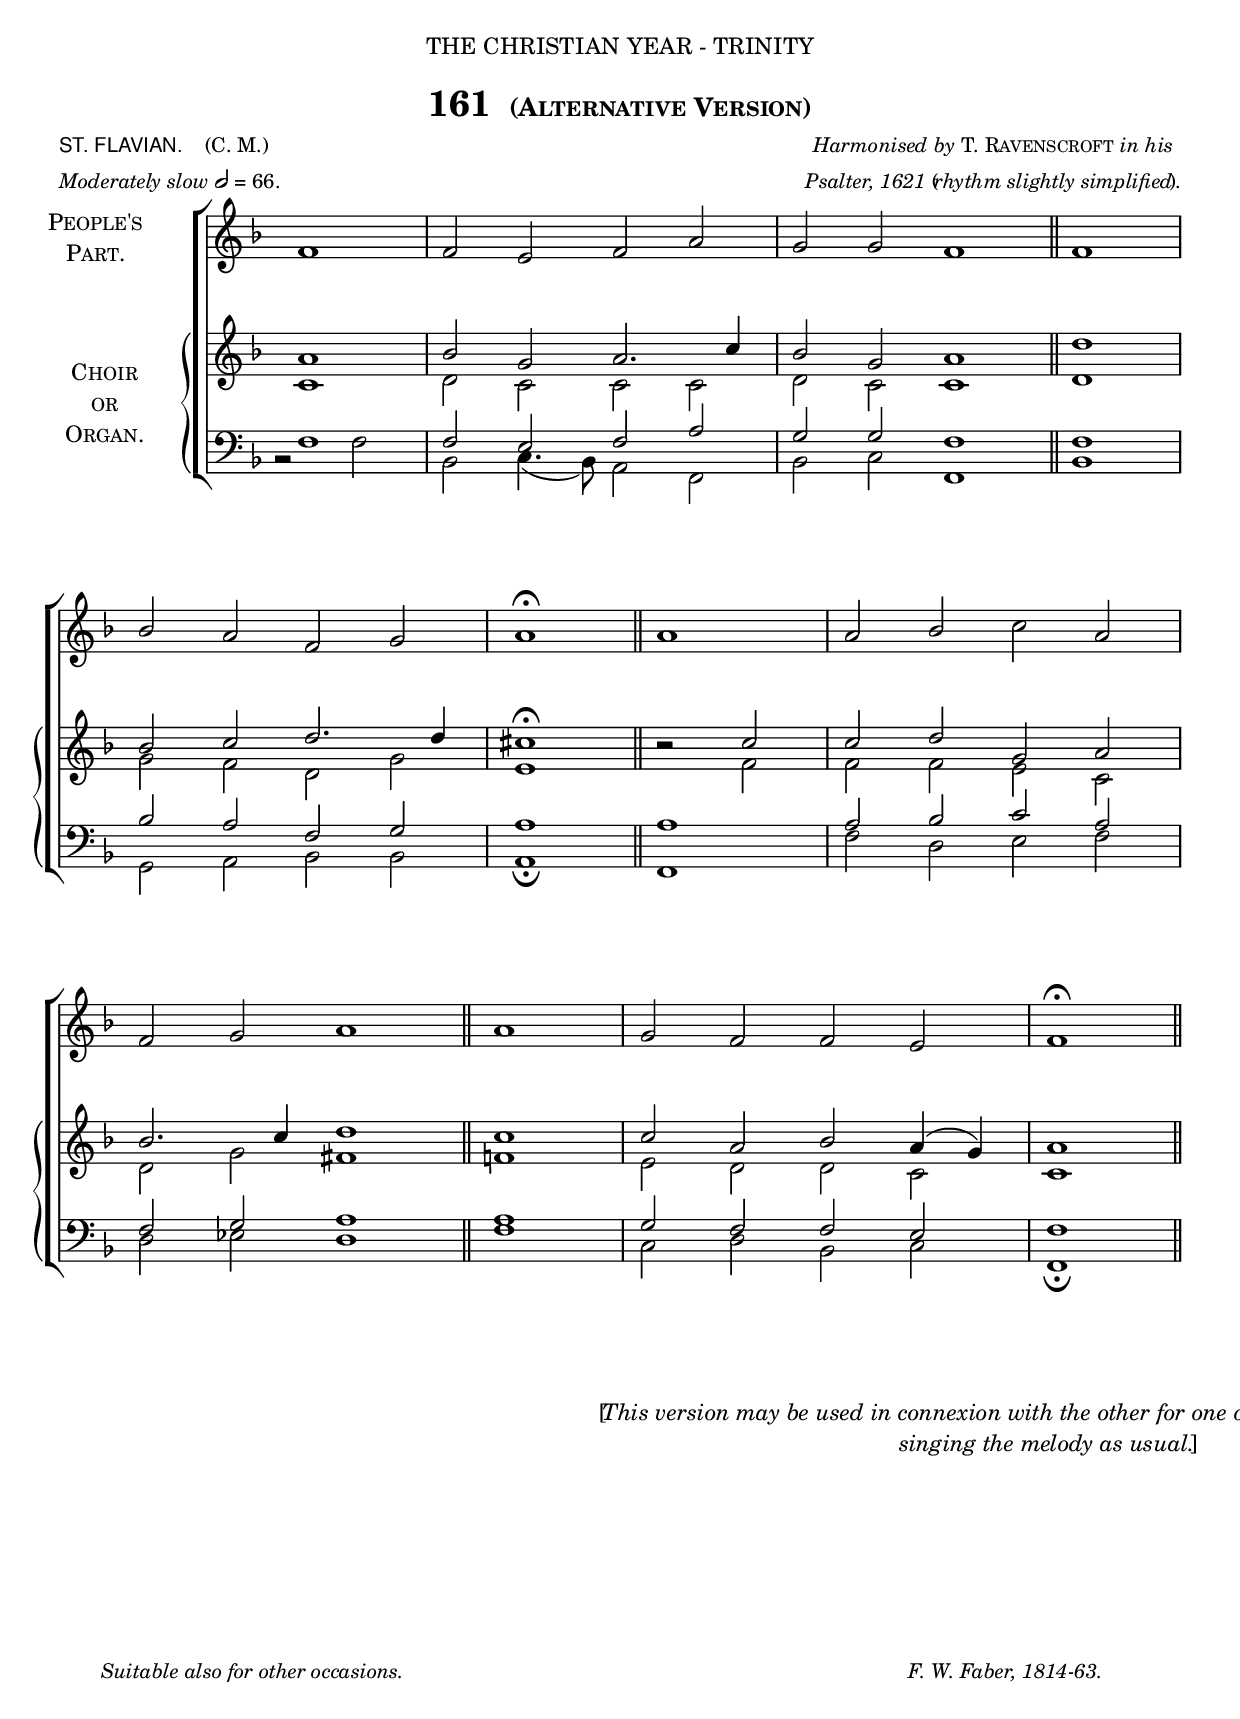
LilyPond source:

%%% 261.png
%%% Hymn 161 Alternative Version Have mercy on us, God most high.
%%% Version 1

\version "2.10"

%%%%%%%%%%%%%%%%%%%%%%%%%%% Macros

%%%pull a rest leftwards slightly leaving the rest of the notecolumn alone	      
restleft =  { \once \override Score.SeparationItem #'padding = #3
              \once \override Rest #'X-offset = #-2.2
            }

%%% macro to specify a partial measure in the middle of a piece.
%%% Manual does not recommend using \partial in the middle of a piece.
%%% In this case, the macro specifies that 2 1/2 notes in a 4/2 measure have past,
%%% hence we are halfway through the measure
halfmeasure =  \set Score.measurePosition = #(ly:make-moment 2 2)

%%% suppress printing of implied accidentals
noacci = \once \override Accidental #'transparent = ##t

%%%%%%%%%%%%%%%%%%%%%%%%%%% End of macro definitions	

\header {
  dedication = \markup { \center-align { "THE CHRISTIAN YEAR - TRINITY"
                         \hspace #0.1 }}	
  
  title = \markup { "161 " \large \smallCaps "(Alternative Version)" }
  
  %%% Note: the original image did not have a tune name or meter line. However since this is an alternative setting
  %%% of Hymn 161 proper and shares the same melody, the tune name and meter of Hymn 161 have been copied over to make
  %%% this piece complete in and of itself
  
  meter = \markup { \small { \column { \line { \sans "ST. FLAVIAN." \hspace #1 \roman " (C. M.)" } 
                            \line { { \italic "Moderately slow" \general-align #Y #DOWN \note #"2" #0.5 "= 66." } } }} }
 
  arranger =  \markup { \small {\center-align {
                            \line { \italic "Harmonised by" \smallCaps "T. Ravenscroft" \italic "in his" }
                            \line { \italic "Psalter, 1621" "(" \hspace #-1 \italic "rhythm slightly simplified" \hspace #-1 ")." }
                } } }
   
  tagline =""
}


global = {
  \time 4/2 	
  \key  f \major	
  \set Staff.midiInstrument = "church organ" 
}


people = \relative c' { 
  \partial 1 f1 | f2 e f a | g g f1 \bar "||" \halfmeasure f1 | \break
  \stemUp bes2 a f g | a1 ^\fermata \bar "||" a1 | a2 bes \stemNeutral c a | \break
  f2 g a1 \bar "||" \halfmeasure a1 | g2 f f e | f1 ^\fermata \bar "||"

}


soprano = \relative c' {
  a'1 | bes2 g a2. c4 | bes2 g a1 \bar "||" d1 | \break
  bes2 c d2. d4 | cis1 ^\fermata \bar "||" b2\rest \noacci c2 | c d g, a | \break
  bes2. c4 d1 \bar "||" c1 | c2 a bes a4( g) | a1 \bar "||"
}

alto = \relative c' { 
  c1 | d2 c c c | d c c1 \bar "||" d1 | \break
  g2 f d g | e1 \bar "||" s2 f2 | f f e c | \break
  d g fis1 \bar "||" f!1 | e2 d d c | c1 \bar "||"
}

tenor = \relative c { 
  f1 | f2 e f a | g g f1 \bar "||" f1 | \break
  bes2 a f g | a1 \bar "||" a1 | a2 bes c a | \break
  f2 g a1 \bar "||" a1 | g2 f f e | f1 \bar "||"
}

bass = \relative c { \clef bass 
  \restleft b2\rest f'2 | bes,2 c4.( bes8) a2 f | bes c f,1 \bar "||" bes1 | \break
  g2 a bes bes | a1 _\fermata \bar "||" f1 | f'2 d e f | \break
  d2 ees d1 \bar "||" f1 | c2 d bes c | f,1 _\fermata
}

#(ly:set-option 'point-and-click #f)

\paper {
  #(set-paper-size "a4")
%  annotate-spacing = ##t
  print-page-number = ##f
  ragged-last-bottom = ##t
  ragged-bottom = ##f
}

\book{

\score{
\new ChoirStaff	
<<   
    <<
        \context Staff = people { \set Staff.instrumentName = \markup { \hcenter-in #16 {\center-align { \smallCaps "People's"  \smallCaps "Part." } } }
	                   \global \people } 

	\new PianoStaff  
	                  <<  
	    \set PianoStaff.instrumentName = \markup { \hcenter-in #14 {\center-align { \smallCaps "Choir"  \smallCaps "or" \smallCaps "Organ."  } } } 
	     \context Staff =  upper  
	                     << 
			     \context Voice = "sopranos" {  
			           \voiceOne \global \soprano }
	                      \context Voice = "altos"   { 
	                           \voiceTwo \global \alto }
	                      >>
	     \context Staff = lower <<
	     \context Voice = "tenors" { 
	                           \voiceOne \global \tenor }
	     \context Voice = "basses" { 
	                           \voiceTwo \global \bass }
			            >> 
		              >>	      
    >>
>> 
\layout {       
	        indent = 2.5\cm
		\context { \Score \remove "Bar_number_engraver" }		        
		\context { \PianoStaff \remove "Span_bar_engraver" }
		\context { \Staff \remove "Time_signature_engraver" }
		\context { \Score \remove "Mark_engraver"  }
                \context { \Staff \consists "Mark_engraver"  }
		
		%%%Lilypond tended to put the staffs too close together. This next setting spreads it a little to match the image
		\context { \Staff \override VerticalAxisGroup #'minimum-Y-extent = #'(-6 . 6) }
	}
	
\midi {  \context { \Score  tempoWholesPerMinute = #(ly:make-moment 66 2) } }
	
}

\markup{ \hspace #52 \center-align { \line { "[" \hspace #-1 \italic "This version may be used in connexion with the other for one or more verses, the people"} 
                                    \line { \italic "singing the melody as usual." \hspace#-1 "]" } }}

%%% fake score block to occupy space and force a pagebreak.  Can't think of a better way of doing this.
\score{
	{s4 }
\header { breakbefore = ##f piece = ##f opus = ##f tagline = ##f }
\layout{	
	\context { \Staff
		\remove Time_signature_engraver
		\remove Key_engraver
		\remove Clef_engraver
		\remove Staff_symbol_engraver
}}}

				    				    
%%% Lyric attributions and titles

\markup { \small { \hspace #4 \italic "Suitable also for other occasions." \hspace #48 \italic "F. W. Faber, 1814-63." }}


%%% Lyrics

\markup { \hspace #32 %%add space as necc. to center the column
          \column { %% super column of everything
	              \column { %%verse 1 is a column of 2 lines  
	                  \line { \hspace #2.2 \column { \lower #2.4 \fontsize #8 "H" }   %%Drop Cap goes here
				  \hspace #-1.0    %% adjust this if other letters are too far from Drop Cap
				  \column  { \raise #0.0 "AVE mercy on us, God most high,"
			                                 "  Who lift our hearts to thee;" } }     
	                  \line {  \hspace #2.5  %%adjust hspace until this line left edge is flush with Drop Cap
				   \lower  #1.56  %%adjust this until the line spacing looks right
				   \column {   
					   "Have mercy on us, worms of earth,"
					   "    Most holy Trinity."
					   "           " %%% adds vertical spacing between verses
			  		}} 
			         } %%% finish verse 1
           		\line { "2  "
			   \column {	     
				   "Most ancient of all mysteries,"
				   "    Before thy throne we lie;"
				   "Have mercy now, most merciful,"
				   "    Most holy Trinity."
				   "           " %%% adds vertical spacing between verses
			}}  
           		\line { "3  "
			   \column {	     
				   "When heaven and earth were yet unmade,"
				   "    When time was yet unknown,"
				   "Thou in thy bliss and majesty"
				   "    Didst live and love alone."
				   "           " %%% adds vertical spacing between verses
			}}
			\line {"4  "
			   \column {	     
				   "Thou wert not born: there was no fount"
				   "    From which thy Being flowed;"
				   "There is no end which thou canst reach;"
				   "    But thou art simply God."
				   "           " %%% adds vertical spacing between verses
			}}
			\line {"5  "
			    \column {	     
				    "How wonderful creation is,"
				    "    The work which thou didst bless,"
				    "And O! what then must thou be like,"
				    "    Eternal loveliness!"
				    "           " %%% adds vertical spacing between verses
			}}
			\line { "6  "
			     \column {	     
				     "How beautiful the Angels are,"
				     "    The Saints how bright in bliss;"
				     "But with thy beauty, Lord, compared,"
				     "    How dull, how poor is this!"
				     "           " %%% adds vertical spacing between verses
			}}	     
			\line { "7  "
			     \column {	     
				     "O listen then, most pitiful,"
				     "    To thy poor creature's heart:"
				     "It blesses thee that thou art God,"
				     "    That thou art what thou art."
				     "           " %%% adds vertical spacing between verses
			}}	     
			\line { "8. "
			     \column {	     
				     "Most ancient of all mysteries,"
				     "    Still at thy throne we lie:"
				     "Have mercy now, most merciful,"
				     "    Most holy Trinity."
				     "           " %%% adds vertical spacing between verses
     			}}
	  } %%% end supercolumn
} %%% end markup	  

	
%%% Amen score block
\score{
  \new ChoirStaff
   <<
        \context Staff = upper \with { fontSize = #-3  \override StaffSymbol #'staff-space = #(magstep -2) }  
	                      << 
	\context Voice = "sopranos" { \relative c' { \clef treble \global \voiceOne f1 f1 \bar "||" }}
	\context Voice = "altos"    { \relative c' {  \clef treble \global \voiceTwo d1 c1 \bar "||" }}
	                      >>
			      
	\context Lyrics \lyricsto "altos" { \override LyricText #'font-size = #-1 A -- men. }
	
	\context Staff = lower \with { fontSize = #-3  \override StaffSymbol #'staff-space = #(magstep -2) }  
	                       <<
	\context Voice = "tenors" { \relative c { \clef bass \global \voiceThree bes'1 a1 \bar "||" }}
	\context Voice = "basses" { \relative c { \clef bass \global \voiceFour  bes1 f1 \bar "||" }}
			        >> 
  >>			      
\header { breakbefore = ##f piece = " " opus = " " }
\layout { 
	\context { \Score timing = ##f }
	ragged-right = ##t
	indent = 15\cm
	\context { \Staff \remove Time_signature_engraver }

       }

\midi { \context { \Score tempoWholesPerMinute = #(ly:make-moment 66 2) }}  %%Amen midi       
       
}  


} %%book bracket
